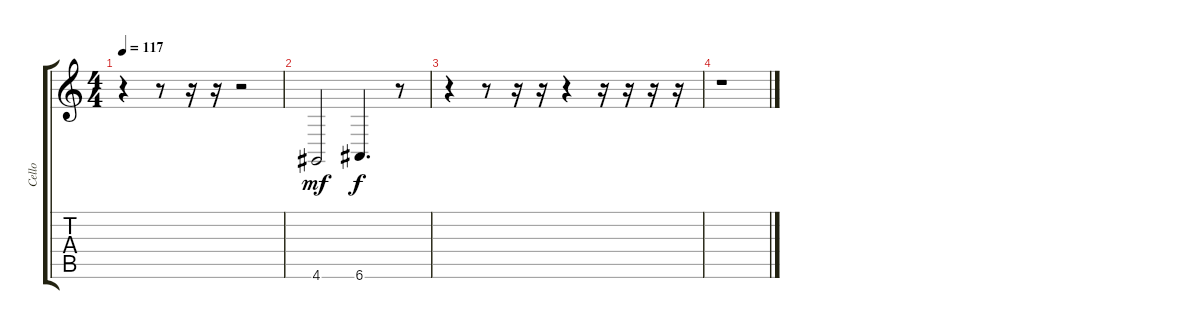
\track ("Cello" "Cello") {instrument stringensemble1}
\staff {score tabs}
\tuning (E4 B3 G3 D3 A2 E2) {hide}
\ts (4 4)
\tempo 117
\clef g2
\ks c
r.4{dy mf} r.8 r.16 r.16 r.2 |
4.6.2 6.6.4{d dy f} r.8 |
r.4 r.8 r.16 r.16 r.4 r.16 r.16 r.16 r.16 |
r.1
